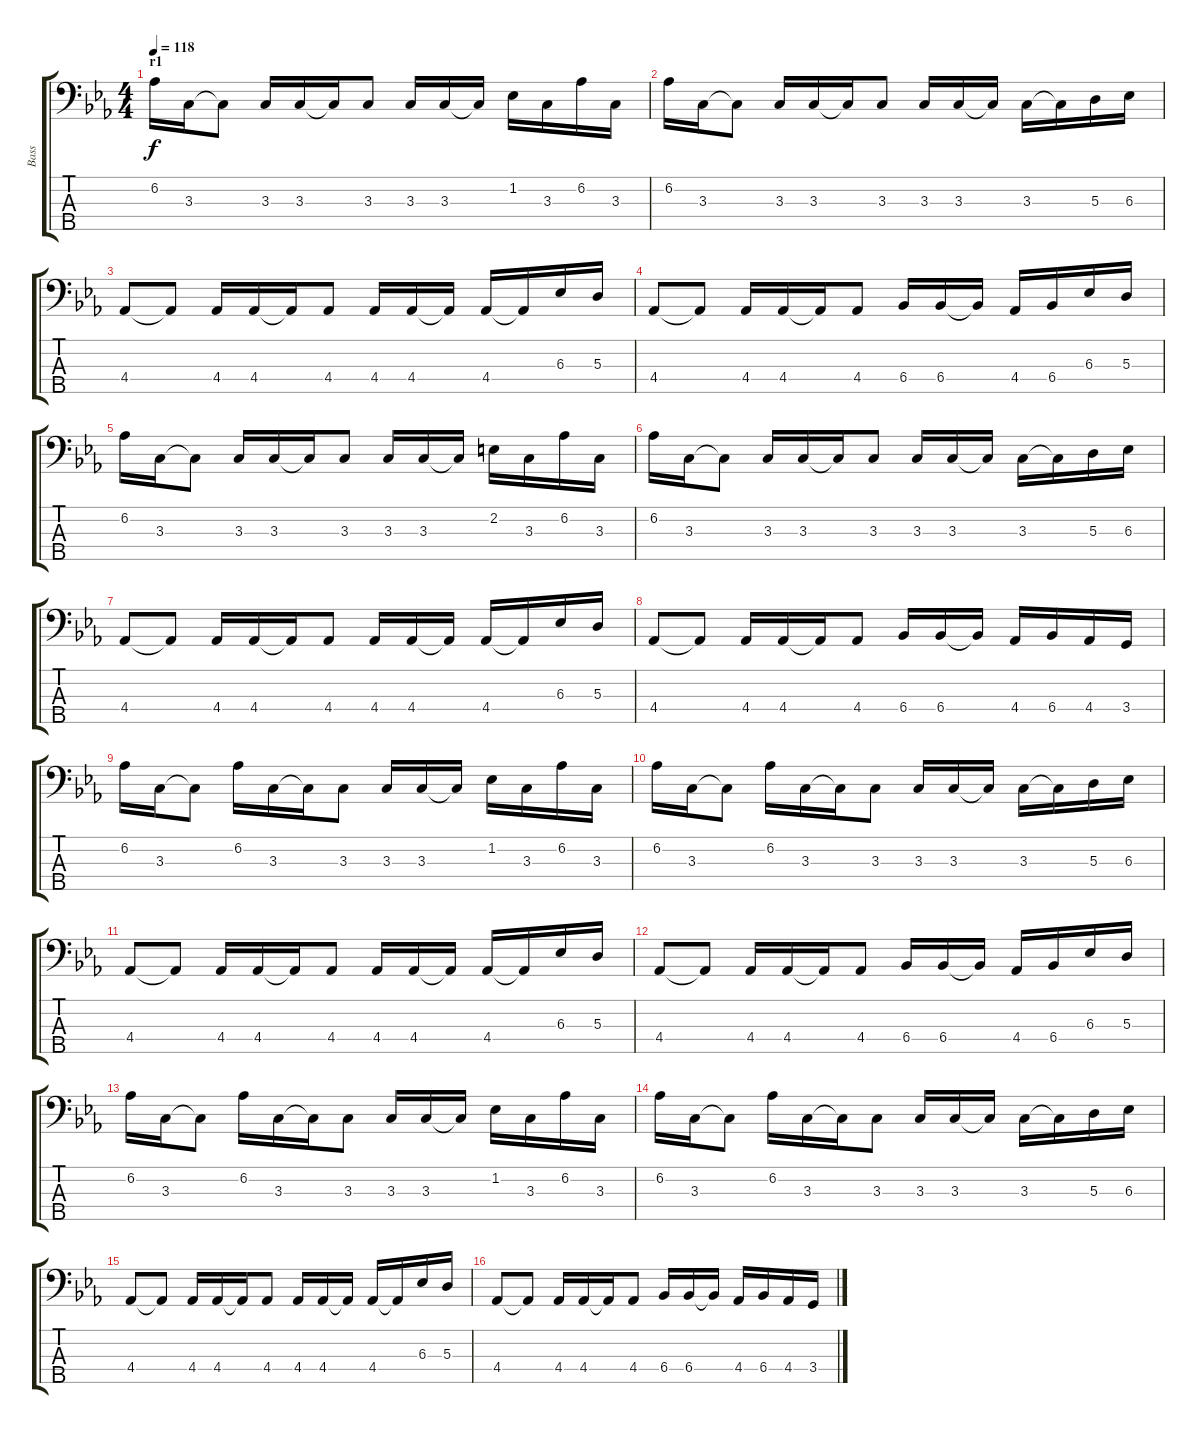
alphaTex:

\track ("Bass" "Bass") {instrument electricbassfinger}
\staff {score tabs}
\tuning (G2 D2 A1 E1 B0) {hide}
\ts (4 4)
\section ("" "r1")
\tempo 118
\clef f4
\ks cminor
6.2.16{dy f} 3.3.16 3.3{t}.8 3.3.16 3.3.16 3.3{t}.16 3.3.8 3.3.16 3.3.16 3.3{t}.16 1.2.16 3.3.16 6.2.16 3.3.16 |
6.2.16 3.3.16 3.3{t}.8 3.3.16 3.3.16 3.3{t}.16 3.3.8 3.3.16 3.3.16 3.3{t}.16 3.3.16 3.3{t}.16 5.3.16 6.3.16 |
4.4.8 4.4{t}.8 4.4.16 4.4.16 4.4{t}.16 4.4.8 4.4.16 4.4.16 4.4{t}.16 4.4.16 4.4{t}.16 6.3.16 5.3.16 |
4.4.8 4.4{t}.8 4.4.16 4.4.16 4.4{t}.16 4.4.8 6.4.16 6.4.16 6.4{t}.16 4.4.16 6.4.16 6.3.16 5.3.16 |
6.2.16 3.3.16 3.3{t}.8 3.3.16 3.3.16 3.3{t}.16 3.3.8 3.3.16 3.3.16 3.3{t}.16 2.2.16 3.3.16 6.2.16 3.3.16 |
6.2.16 3.3.16 3.3{t}.8 3.3.16 3.3.16 3.3{t}.16 3.3.8 3.3.16 3.3.16 3.3{t}.16 3.3.16 3.3{t}.16 5.3.16 6.3.16 |
4.4.8 4.4{t}.8 4.4.16 4.4.16 4.4{t}.16 4.4.8 4.4.16 4.4.16 4.4{t}.16 4.4.16 4.4{t}.16 6.3.16 5.3.16 |
4.4.8 4.4{t}.8 4.4.16 4.4.16 4.4{t}.16 4.4.8 6.4.16 6.4.16 6.4{t}.16 4.4.16 6.4.16 4.4.16 3.4.16 |
6.2.16 3.3.16 3.3{t}.8 6.2.16 3.3.16 3.3{t}.16 3.3.8 3.3.16 3.3.16 3.3{t}.16 1.2.16 3.3.16 6.2.16 3.3.16 |
6.2.16 3.3.16 3.3{t}.8 6.2.16 3.3.16 3.3{t}.16 3.3.8 3.3.16 3.3.16 3.3{t}.16 3.3.16 3.3{t}.16 5.3.16 6.3.16 |
4.4.8 4.4{t}.8 4.4.16 4.4.16 4.4{t}.16 4.4.8 4.4.16 4.4.16 4.4{t}.16 4.4.16 4.4{t}.16 6.3.16 5.3.16 |
4.4.8 4.4{t}.8 4.4.16 4.4.16 4.4{t}.16 4.4.8 6.4.16 6.4.16 6.4{t}.16 4.4.16 6.4.16 6.3.16 5.3.16 |
6.2.16 3.3.16 3.3{t}.8 6.2.16 3.3.16 3.3{t}.16 3.3.8 3.3.16 3.3.16 3.3{t}.16 1.2.16 3.3.16 6.2.16 3.3.16 |
6.2.16 3.3.16 3.3{t}.8 6.2.16 3.3.16 3.3{t}.16 3.3.8 3.3.16 3.3.16 3.3{t}.16 3.3.16 3.3{t}.16 5.3.16 6.3.16 |
4.4.8 4.4{t}.8 4.4.16 4.4.16 4.4{t}.16 4.4.8 4.4.16 4.4.16 4.4{t}.16 4.4.16 4.4{t}.16 6.3.16 5.3.16 |
4.4.8 4.4{t}.8 4.4.16 4.4.16 4.4{t}.16 4.4.8 6.4.16 6.4.16 6.4{t}.16 4.4.16 6.4.16 4.4.16 3.4.16
